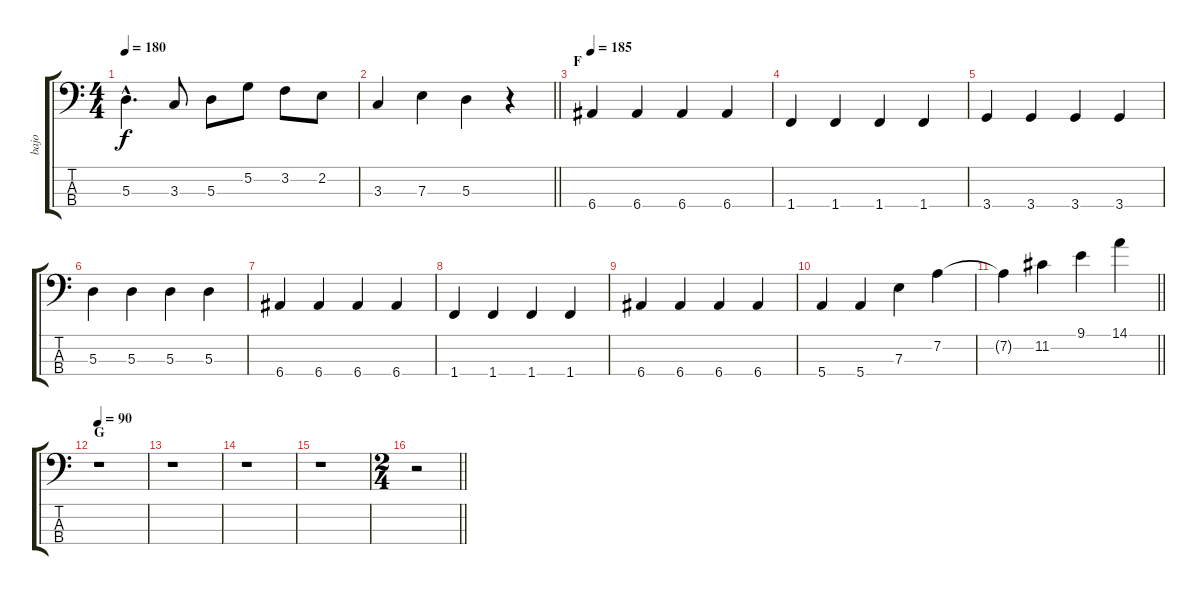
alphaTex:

\track ("bajo" "bajo") {instrument electricbassfinger}
\staff {score tabs}
\tuning (G2 D2 A1 E1) {hide}
\ts (4 4)
\tempo 180
\clef f4
\ks c
5.3{hac}.4{d dy f} 3.3.8 5.3.8 5.2.8 3.2.8 2.2.8 |
\barLineRight lightlight
3.3.4 7.3.4 5.3.4 r.4 |
\section ("" "F")
\tempo 185
6.4.4 6.4.4 6.4.4 6.4.4 |
1.4.4 1.4.4 1.4.4 1.4.4 |
3.4.4 3.4.4 3.4.4 3.4.4 |
5.3.4 5.3.4 5.3.4 5.3.4 |
6.4.4 6.4.4 6.4.4 6.4.4 |
1.4.4 1.4.4 1.4.4 1.4.4 |
6.4.4 6.4.4 6.4.4 6.4.4 |
5.4.4 5.4.4 7.3.4 7.2.4 |
\barLineRight lightlight
7.2{t}.4 11.2.4 9.1.4 14.1.4 |
\section ("" "G")
\tempo 90
r.1 |
r.1 |
r.1 |
r.1 |
\ts (2 4)
\barLineRight lightlight
r.2
